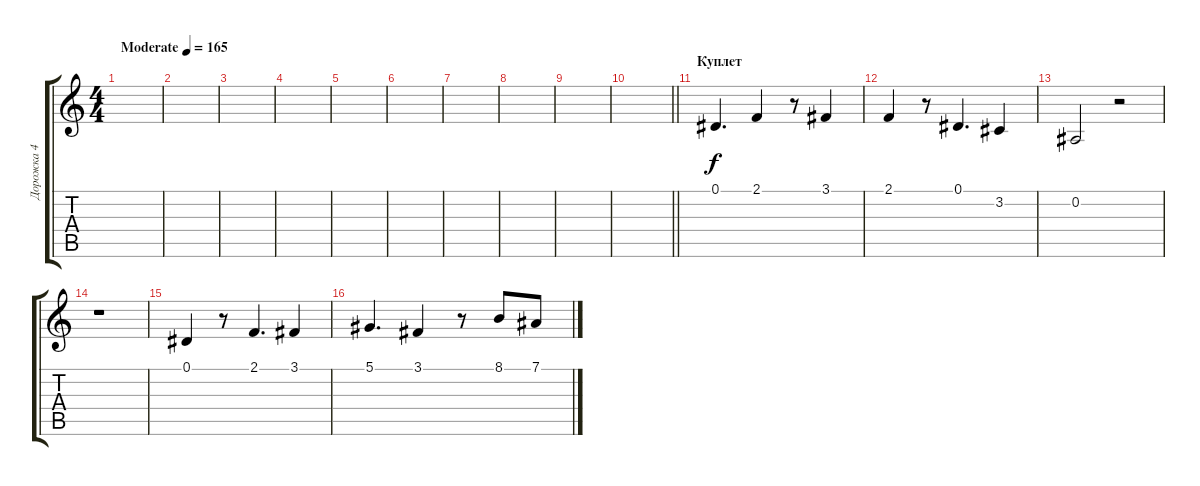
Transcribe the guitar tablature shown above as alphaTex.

\track ("Дорожка 4" "Дорожка 4") {instrument lead2sawtooth}
\staff {score tabs}
\tuning (Eb4 Bb3 Gb3 Db3 Ab2 Eb2) {hide}
\ts (4 4)
\tempo (165 "Moderate")
\clef g2
\ks c
|
|
|
|
|
|
|
|
|
\barLineRight lightlight
|
\section ("" "Куплет")
0.1.4{d} 2.1.4 r.8 3.1.4 |
2.1.4 r.8 0.1.4{d} 3.2.4 |
0.2.2 r.2 |
r.1 |
0.1.4 r.8 2.1.4{d} 3.1.4 |
5.1.4{d} 3.1.4 r.8 8.1.8 7.1.8
